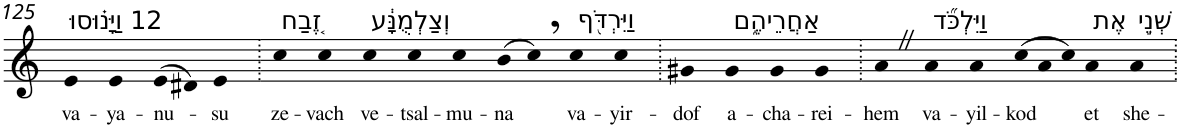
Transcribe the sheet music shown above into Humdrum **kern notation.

**kern	**text
*part1	*part1
*staff1	*staff1
*I"Piano	*
*I'Pno	*
!!LO:PB:g=z
*clefG2	*
*k[]	*
=125	=125
!LO:TX:a:t=12 וַיָּנ֗וּסוּ	!
!	!LO:LY:b
4e	va-
!	!LO:LY:b
4e	-ya-
!	!LO:LY:b
(>8e	-nu-
8d#X)	.
!	!LO:LY:b
4e	-su
=126.	=126.
!LO:TX:a:t=זֶ֚בַח	!
!	!LO:LY:b
4cc	ze-
!	!LO:LY:b
4cc	-vach
!LO:TX:a:t=וְצַלְמֻנָּ֔ע	!
!	!LO:LY:b
4cc	ve-
!	!LO:LY:b
4cc	-tsal-
!	!LO:LY:b
4cc	-mu-
!	!LO:LY:b
(>8b	-na
8cc,)	.
!LO:TX:a:t=וַיִּרְדֹּ֖ף	!
!	!LO:LY:b
4cc	va-
!	!LO:LY:b
4cc	-yir-
=127.	=127.
!	!LO:LY:b
4g#X	-dof
!LO:TX:a:t=אַחֲרֵיהֶ֑ם	!
!	!LO:LY:b
4g#	a-
!	!LO:LY:b
4g#	-cha-
!	!LO:LY:b
4g#	-rei-
=128.	=128.
!	!LO:LY:b
4aZ	-hem
!LO:TX:a:t=וַיִּלְכֹּ֞ד	!
!	!LO:LY:b
4a	va-
!	!LO:LY:b
4a	-yil-
*Xtuplet	*
!	!LO:LY:b
(>12cc	-kod
12a	.
12cc)	.
!LO:TX:a:t=אֶת	!
!	!LO:LY:b
4a	et
!LO:TX:a:t=שְׁנֵ֣י	!
!	!LO:LY:b
4a	she-
=.	=.
*-	*-
